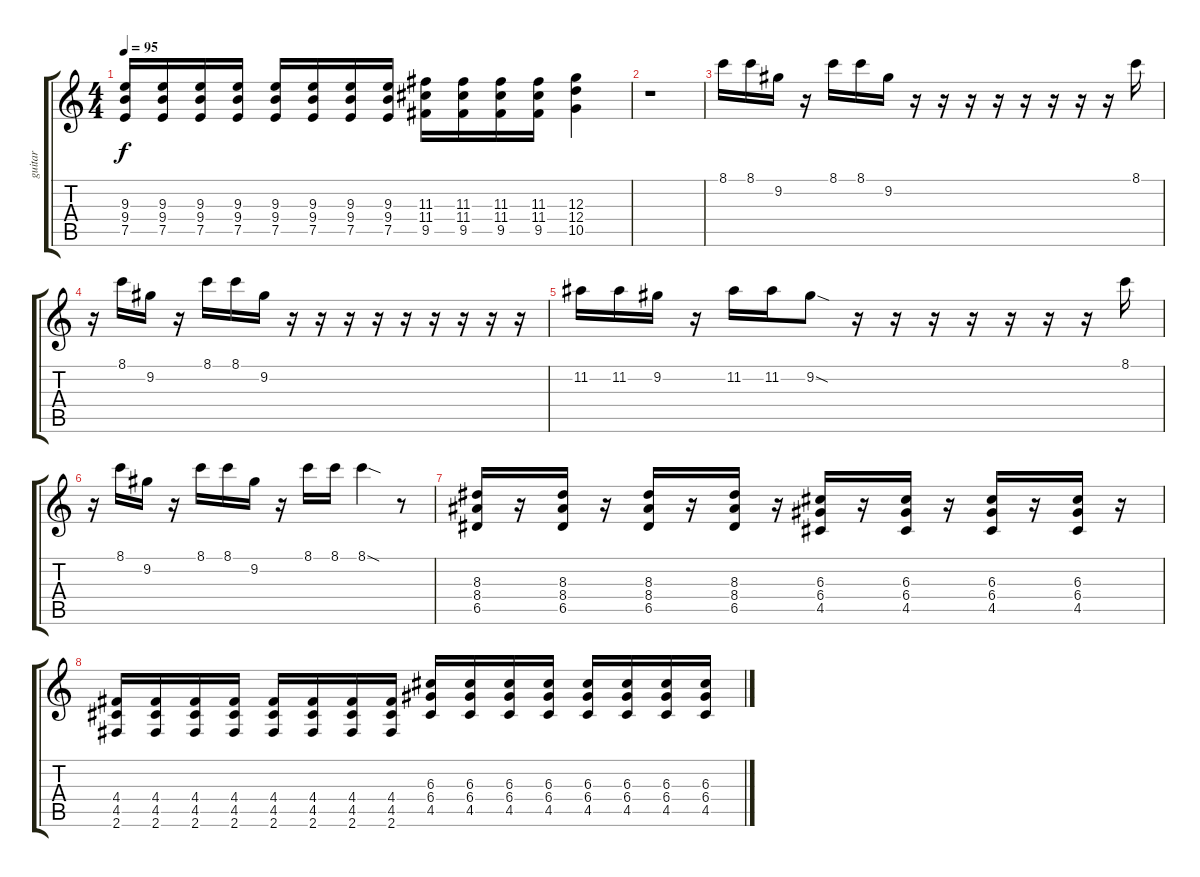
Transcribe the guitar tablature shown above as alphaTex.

\track ("guitar" "guitar") {instrument distortionguitar}
\staff {score tabs}
\tuning (E4 B3 G3 D3 A2 E2) {hide}
\ts (4 4)
\tempo 95
\clef g2
\ks c
(9.3 9.4 7.5).16{dy f} (9.3 9.4 7.5).16 (9.3 9.4 7.5).16 (9.3 9.4 7.5).16 (9.3 9.4 7.5).16 (9.3 9.4 7.5).16 (9.3 9.4 7.5).16 (9.3 9.4 7.5).16 (11.3 11.4 9.5).16 (11.3 11.4 9.5).16 (11.3 11.4 9.5).16 (11.3 11.4 9.5).16 (12.3 12.4 10.5).4 |
r.1 |
8.1.16 8.1.16 9.2.16 r.16 8.1.16 8.1.16 9.2.16 r.16 r.16 r.16 r.16 r.16 r.16 r.16 r.16 8.1.16 |
r.16 8.1.16 9.2.16 r.16 8.1.16 8.1.16 9.2.16 r.16 r.16 r.16 r.16 r.16 r.16 r.16 r.16 r.16 |
11.2.16 11.2.16 9.2.16 r.16 11.2.16 11.2.16 9.2{sod}.8 r.16 r.16 r.16 r.16 r.16 r.16 r.16 8.1.16 |
r.16 8.1.16 9.2.16 r.16 8.1.16 8.1.16 9.2.16 r.16 8.1.16 8.1.16 8.1{sod}.4 r.8 |
(8.3 8.4 6.5).16 r.16 (8.3 8.4 6.5).16 r.16 (8.3 8.4 6.5).16 r.16 (8.3 8.4 6.5).16 r.16 (6.3 6.4 4.5).16 r.16 (6.3 6.4 4.5).16 r.16 (6.3 6.4 4.5).16 r.16 (6.3 6.4 4.5).16 r.16 |
(4.4 4.5 2.6).16 (4.4 4.5 2.6).16 (4.4 4.5 2.6).16 (4.4 4.5 2.6).16 (4.4 4.5 2.6).16 (4.4 4.5 2.6).16 (4.4 4.5 2.6).16 (4.4 4.5 2.6).16 (6.3 6.4 4.5).16 (6.3 6.4 4.5).16 (6.3 6.4 4.5).16 (6.3 6.4 4.5).16 (6.3 6.4 4.5).16 (6.3 6.4 4.5).16 (6.3 6.4 4.5).16 (6.3 6.4 4.5).16
